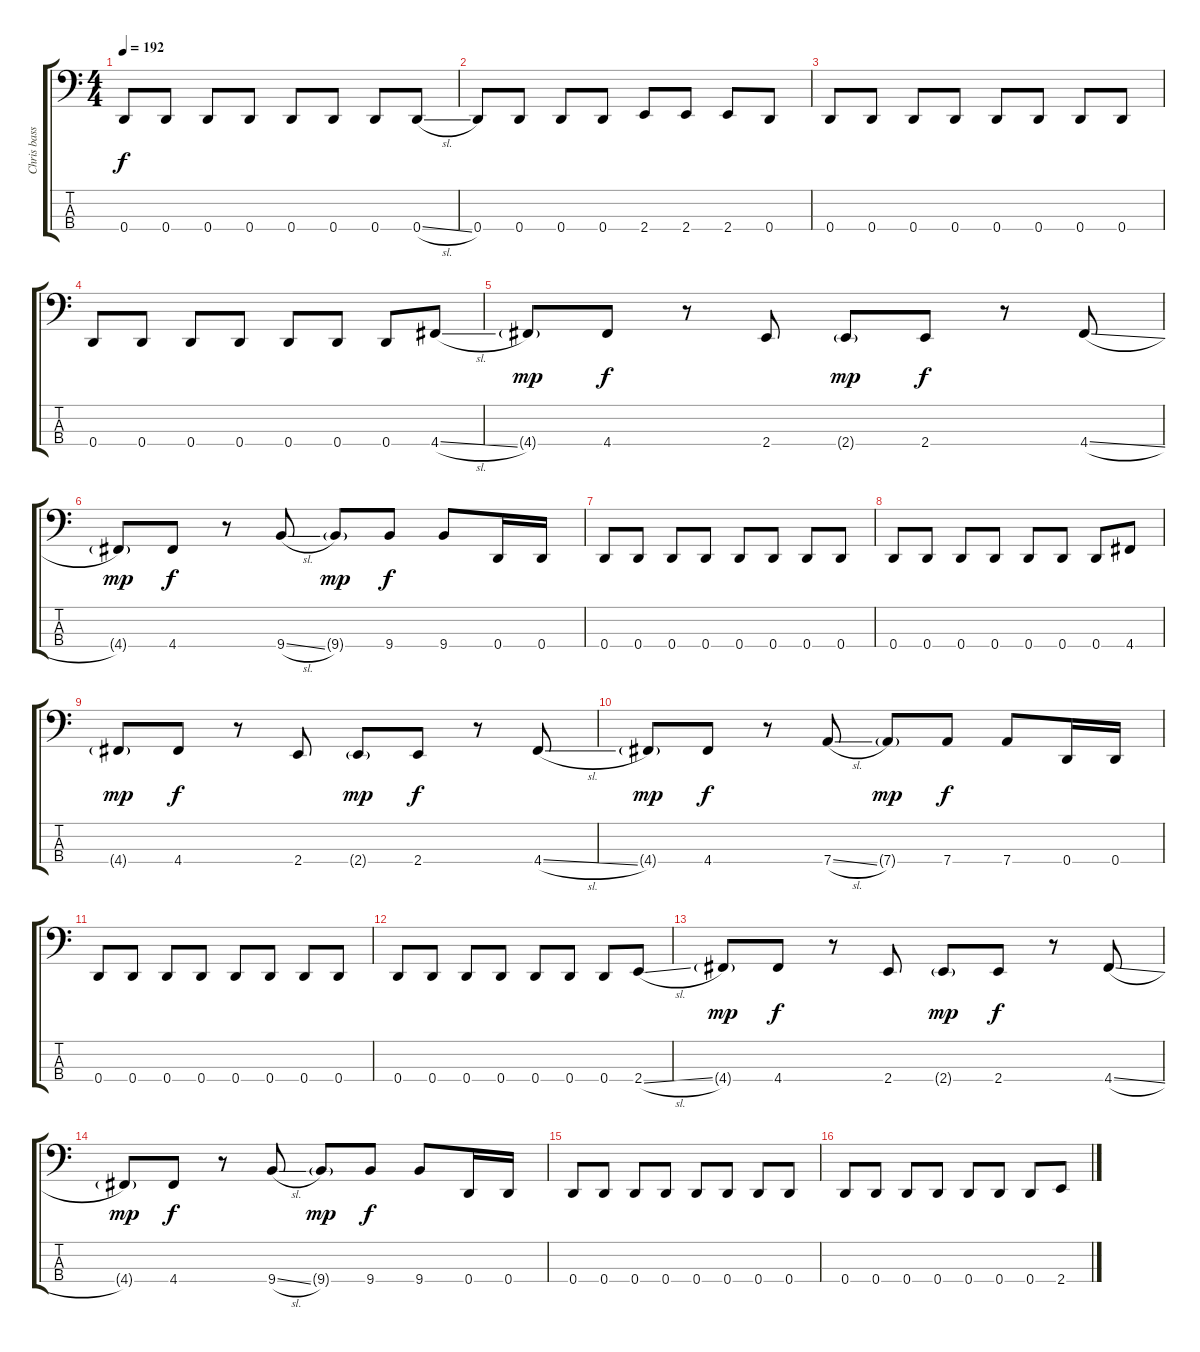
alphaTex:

\track ("Chris bass" "Chris bass") {instrument electricbasspick}
\staff {score tabs}
\tuning (G2 D2 A1 D1) {hide}
\ts (4 4)
\tempo 192
\clef f4
\ks c
0.4.8{dy f} 0.4.8 0.4.8 0.4.8 0.4.8 0.4.8 0.4.8 0.4{sl}.8 |
0.4.8 0.4.8 0.4.8 0.4.8 2.4.8 2.4.8 2.4.8 0.4.8 |
0.4.8 0.4.8 0.4.8 0.4.8 0.4.8 0.4.8 0.4.8 0.4.8 |
0.4.8 0.4.8 0.4.8 0.4.8 0.4.8 0.4.8 0.4.8 4.4{sl}.8 |
4.4{g}.8{dy mp} 4.4.8{dy f} r.8 2.4.8 2.4{g}.8{dy mp} 2.4.8{dy f} r.8 4.4{sl}.8 |
4.4{g}.8{dy mp} 4.4.8{dy f} r.8 9.4{sl}.8 9.4{g}.8{dy mp} 9.4.8{dy f} 9.4.8 0.4.16 0.4.16 |
0.4.8 0.4.8 0.4.8 0.4.8 0.4.8 0.4.8 0.4.8 0.4.8 |
0.4.8 0.4.8 0.4.8 0.4.8 0.4.8 0.4.8 0.4.8 4.4.8 |
4.4{g}.8{dy mp} 4.4.8{dy f} r.8 2.4.8 2.4{g}.8{dy mp} 2.4.8{dy f} r.8 4.4{sl}.8 |
4.4{g}.8{dy mp} 4.4.8{dy f} r.8 7.4{sl}.8 7.4{g}.8{dy mp} 7.4.8{dy f} 7.4.8 0.4.16 0.4.16 |
0.4.8 0.4.8 0.4.8 0.4.8 0.4.8 0.4.8 0.4.8 0.4.8 |
0.4.8 0.4.8 0.4.8 0.4.8 0.4.8 0.4.8 0.4.8 2.4{sl}.8 |
4.4{g}.8{dy mp} 4.4.8{dy f} r.8 2.4.8 2.4{g}.8{dy mp} 2.4.8{dy f} r.8 4.4{sl}.8 |
4.4{g}.8{dy mp} 4.4.8{dy f} r.8 9.4{sl}.8 9.4{g}.8{dy mp} 9.4.8{dy f} 9.4.8 0.4.16 0.4.16 |
0.4.8 0.4.8 0.4.8 0.4.8 0.4.8 0.4.8 0.4.8 0.4.8 |
0.4.8 0.4.8 0.4.8 0.4.8 0.4.8 0.4.8 0.4.8 2.4.8
